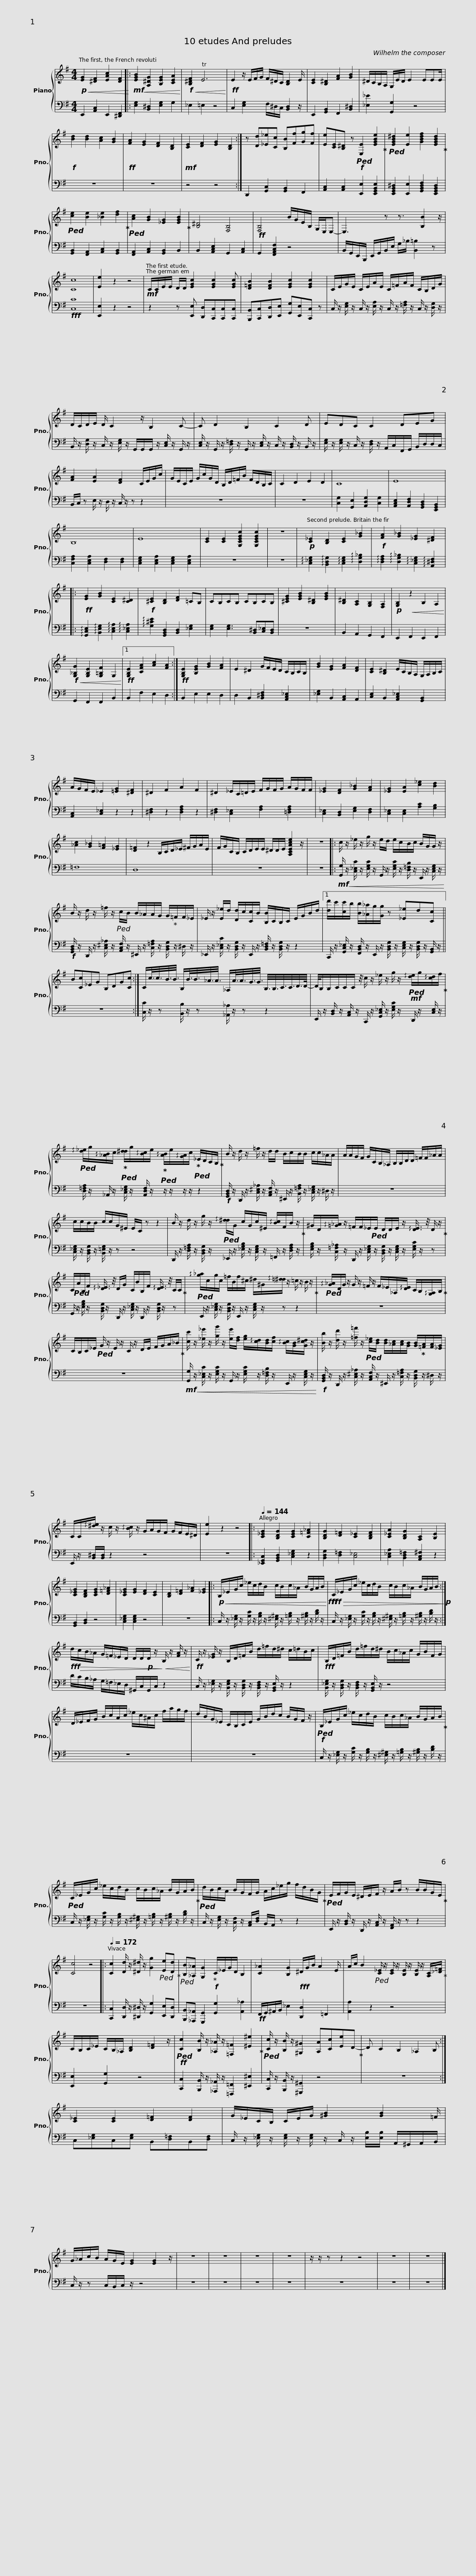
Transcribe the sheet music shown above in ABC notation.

X:1
%%score { 1 | 2 }
L:1/8
M:4/4
I:linebreak $
K:G
V:1 treble
V:2 bass
V:1
!p!!<(! [EG]2 [^DF]2 [EAc]2 [DF]2!<)! |:!mf!!<(! [EGB]2 [A,^DG]2 [B,EG]2 [CEA]2!<)! |!f!!<(! [B,^DF]2 TE6!<)! |!ff! E2 z/ E/F/G/ F/^D/C/ [B,D]2 E/ | [CE]2 [B,^D]2 [FA]2 [GB]2 |$ %5
 ^D/C/B,/A,/ G,/E/D/ E2 EEE/ |!f! [Bd]2 [Bd]2 [Ac]2 [GB]2 |!ff! [FA]2 [EG]2 [DF]2 [B,D]2 |!mf! [CE]2 [DF]2 [EG]2 [B,D]2 :| z [Dd][_E_e][Cc] [B,B][Ff][Gg][Ff] | %10
 [Ee][CE][B,^D] z!f!!ped! [E,E]2 [EGBe]2!ped-up! |$!ped! [EGB^d]2 [Ee]2 [GBdf]2 [EGBd]2!ped-up! |!ped! [ce]2 [Be]2 [_Be]2 [df]2!ped-up! |!ped! [Ac]2 [GB]2 [_EG]2 [EGB]2!ped-up! | [B,^D]4 [F,B,]4 | %15
!ff! [F,B,]4 B/G/E/B,/ G,/E,/E,- |$ E,3 z z3/2 [B,B]2 z/ | [Cc]8 | [Ee]2 z2 z4 |!mf! C/C/E/E/ D/D/ [EGc]2 [EGc]2 [EGc] | %20
 [D=FB]2 [DFB]2 [EGc]2 [EGc]2 |$ C/E/G/E/ C/E/A/E/ C/=F/A/F/ C/B,/D/G/ | D/C/D/E/ D/ C2 z/ B,2 C- |$ C D2 B,2 C2 D | EDC C2 DEG |$ %25
 [FA]2 [EA]2 [DF]2 C/E/G/c/ | G/E/C/E/ G/c/G/D/ B,/D/=F/B/ F/D/B,/C/ | C2 D2 E2 D2 | C8 | E8 |$ %30
 B,8 | E8 | [CE]2 [CE]2 [G,CEGc]2 [G,CEGc]2 | z8 |!p! [C_E]2 [B,D]2 [CE]2 [G_B]2 | %35
!f! [FA]2 [G_B]2 [_EG]2 [^DF]2 |:$!ff! [EG]2 [GB]2 [CE]2 [C^D]2 |!f! [^CE]2 [B,D]2 [DF]2 =CB, | CB,CB, CB,CB, | [^CEG]2 [EGB]2 [B,^D]2 [EGB]2 | %40
 [B,^D]2 [A,C]2 [G,B,]2 [F,A,]2 |$!p! [G,B,]2!<(! z2 B,2 A,2!<)! |!f!!<(! [G,_B,G]2 [G,B,E]2 [G,=B,F]2 G,2!<)! |1!ff! [G,B,E]2 [CFA]2 [Ac]2 [FA]2 :|!ff! [G,B,E]2 [B,EG]2 [GB]2 [FA]2 | %45
 E2 ^D2 G/F/E/D/ C/B,/C/B,/ | [GB]2 [EG]2 [FA]2 [DF]2 |$ [CE]2 [B,^D]2 E/C/B,/A,/ G,/A,/B,/C/ | A/G/F/E/ _E2 [=EG]2 [^DF]2 | ^D2 F2 A2 F2 | %50
 ^D2 _E/C/=D/E/ F/G/F/G/ A/G/F/F/ |$ [_EG]2 [DF]2 [G_B]2 [FA]2 | [_EG]2 [EA]2 [c_e]2 [Bd]2 | [_Ac]2 [G_B]2 [F=A]2 [_EG]2 | [D=F]2 z2 B,/C/D/_E/ ^F/G/A/E/ | %55
 F/G/C/B,/ C/D/E/E/ ^D/D/E/ [A,CEAce]2 z/ |$ z8 |: c/ z/ _e/ z/ g/ z/ e/d/ e/c/B/c/ B/G/G/ z/ | B/ z/ d/ z/ =f/ z/!ped! c/B/ B/_A/A/G/ G/!ped-up!=F/F/_E/ |$ _E/ z/ [E_e]/d/ [Dd]/c/[Cc]/B/ [B,B]/C/B,/C/ E/G/B/d/ |1 %60
 [dd']/c'/[cc']/b/ [Bb]/[_A_a]/g/[Gg]/ z [_E_e]d[Cc] ||$ B[Cc]_EG B,DG[Cc] :| C/c3/8c3/8B3/8B3/8 B,/B3/8B3/8_A3/8A3/8 _A,/A3/8A3/8G3/8G3/8 B,3/8B,3/8C3/8C3/8D/4>D/4- |$ D/4B,/B,/C/C/C/ z/4 c/ z/ _e/ z/ g/ z/!mf!!ped! !arpeggio![de]/g/!arpeggio![cd]/f/!ped-up! |$!ped! !arpeggio![d_e]/g/!arpeggio![_AB]/c/!ped-up!!ped! [d^d]/g/!arpeggio![Bc]/e/!ped-up!!ped! !arpeggio![AB]/e/!arpeggio![GA]/c/!ped-up!!ped! _E/D/C/B,/!ped-up! |$ %65
 B/ z/ d/ z/ =f/ z/ d/d/ B/c/B/B/ c/c/_A/A/ | A/A/G/F/ G/C/B,/_A,/ B,/B,/D/D/ =F/F/_A/A/ |$ c/c/B/B/ c/c/G/^E/ E/C/ z z2 | B/ z/ d/ z/ g/ z/!ped! !arpeggio![d^d]/G/ c/G/c/^E/ !arpeggio![Bc]/F/B/ z/!ped-up! |$ ^G/D/!arpeggio![=G_A]/ z/ =F/F/_E/!ped!E/ D/D/E/ z/ !arpeggio![DE]3/4 z/4 D/ z/!ped-up! | %70
 C/!ped!A/B,/F/ !arpeggio![D_E]3/4 z/4 D/G/ C/B/B,/F/ !arpeggio![DE]3/4 z/4 C/C/!ped-up! |$!ped! !arpeggio![g_a]/c/g/c/ =f/B/f/^c/ ^d/^G/!arpeggio![=d^d]/ z/ =c/ z/ B/ z/!ped-up! |$!ped! !arpeggio![G_A]/D/G/ z/ G/ z/ =F/ z/ F/_E/_A,/!arpeggio![DE]/ C/B,/!arpeggio![G,A,]/B,/!ped-up! | C/B,/C/_E/!ped! G/ z/ E/ z/ C/ z/ D/E/ F/G/A/_B/!ped-up! |$ [cc']/ z/ [_e_e']/ z/ [gg']/ z/ [ee']/[df]/ [eg]/!arpeggio![cd]/[Bd]/[cf]/ !arpeggio![Bc]/[GB]/[Gc^d]/ z/ | %75
 [Bb]/ z/ [dd']/ z/ [=f=f']/ z/!ped! [c_e]/[Bd]/ [Bd]/[_Ac]/[Ac]/[GB]/ [GB]/!ped-up![=FA]/[FA]/[_EG]/ |$ C/C/!arpeggio![^de]/ z/ c/ z/ !arpeggio![Bc]/ z/ G/A/G/F/ G/F/E/^D/ | [Ee]2 z2 z4 |:[Q:1/4=144] [C_EG]2 [B,DG]2 [CEG]2 [C=F_A]2 | [B,DG]2 [D=F]2 [C_E]2 [B,DF]2 | %80
 [C_EA]2 [B,DG]2 [A,C]2 [B,E]2 |$ [C_EG]2 [B,DF]2 [CEG]2 [D=F_A]2 | [C_EG]2 [EG]2 [DF]2 [CE]2 | [B,D]2 [D=F]2 [F_A]2 [_EG]2 |:!p!!<(! B,/_E/G/c/ _e/c/d/B/ c/B/c/_A/ B/G/A/B/!<)!!fff! |$ %85
!fff! C/!>(!_E/G/c/ _e/c/d/B/ c/B/c/_A/ B/G/A/B/!>)!!p! :|!fff!!>(! d/c/B/_A/ G/=F/_E/D/ D/D/!p!D/ z/!>)!!<(! B,/ z/ [FA]/ z/!<)! |$!ff! C/ z/ [_EG]/ z/ B,/D/=F/B/ d/=f/d/^d/ c/=d/B/c/ |!fff! B,/D/=F/B/ d/=f/d/^d/ B/c/_A/c/ G/B/F/G/ |$ D/_E/F/G/ B/c/A/c/ _e/c/^A/c/ f/a/g/f/ | %90
 d/B/G/_E/ C/B,/C/E/ G/B/d/c/ B/G/F/ z/ |$!f!!ped! B,/_E/G/c/ _e/c/d/B/ c/B/c/_A/ B/G/A/B/!ped-up! |!ped! C/_E/G/c/ _e/c/d/B/ c/B/c/_A/ B/G/A/B/!ped-up! |$!ped! d/B/c/A/ B/G/F/G/ A/c/_e/g/ f/d/B/G/!ped-up! |!ped! E/F/G/E/ ^D/E/F/ z/ A/B/ z B/B/G/E/!ped-up! | %95
 [Cc]4 z4 |:$[Q:1/4=172] [Cc]2 [Dd]/ z/ [^D^d]/ z/ [Gg]2!ped! [Ee][Dd]!ped-up! |!ped! [B,B][_A,_A] [G,G]2!ped-up!!f! C/_E/G/D/ B,2 | [C_A]2 [B,G]2!fff! ^D/G/B/ A2 E/ |$ A/c/ B2!ped! [C_E]/ z/ [CE]/ z/ [B,E]/ z/ [B,E]/ z/ [A,C]/[_D=F]/!ped-up! | %100
 C/B,/C/_E/ C/B,/_A,/ [B,D]2 [D=F]2 z/ |!ff!!ped! [Cc]2 [B,B]/ z/ [_A,_A]/ z/ [=F,=F]2 [^E^e]2!ped-up! |$!ped! [Cc]/ z/ [B,B]/ z/ [^G,^G]2 [A,A][Cc][Ee]D-!ped-up! | D C2 B,2 _A,2 B, :| [C_E]2 [CE]2 [D=F]2 [DF]2 |$ %105
 G/_E/C/B,/ C/E/G/ [^GB]2 [GB]2 =F/ | G/_A/c/B/ A/G/E/ [EG]2 [EG]2 z/ | z8 | z8 | z8 | %110
 z8 |$ z/ z/ z z2 z4 | z8 | z8 |] %114
V:2
 E,,2 [A,,C,]2 E,,2 [^D,,F,,]2 |: [E,G,]2 [B,,^D,]2 [E,G,]2 G,2 | _E,2 =E,2 z4 | C,2 [E,G,]2 F,/^D,/C,/ [B,,D,]2 z/ | E,,2 [G,,B,,]2 F,,2 [B,,^D,]2 |$ %5
 [_E,_E]2 [G,,G,]2 z4 | z8 | z8 | z4 z4 :| D,,2 [G,,C,]2 [G,,B,,]2 F,,2 | %10
 [A,,C,]2 [A,,C,]2 [E,,E,]2 [E,,G,,B,,E,]2 |$ [E,,G,,B,,^D,]2 [E,,E,]2 [G,,B,,D,F,]2 [E,,G,,B,,D,]2 | [G,,B,,]2 [F,,A,,]2 [A,,C,]2 [G,,B,,]2 | [F,,A,,]2 [A,,C,]2 [G,,B,,]2 B,,2 | B,,2 [A,,C,E,]2 G,,2 [A,,C,]2 | %15
 G,,2 [F,,A,,C,F,]2 z4 |$ B,,/G,,/E,,/B,,,/ E,,/G,,/B,,/E,/ G,/_B,/ [B,,=B,]2 z |!fff! [C,C]8 | [E,,E,]2 z2 z4 | z2 z [E,,E,] [D,,D,][C,,C,][C,,C,][C,,C,] | %20
 [B,,,B,,][C,,C,][D,,D,][E,,E,] [G,,G,][E,,E,][C,,C,] z |$ C,/ z/ [E,G,]/ z/ C,/ z/ [E,A,]/ z/ C,/ z/ [=F,A,]/ z/ C,/ z/ [D,G,]/ z/ | B,,/ z/ [D,G,]/ z/ C,/ z/ [E,G,]/ z/ G,,/G,,/G,,/ z/ [C,E,]/ z/ G,,/ z/ |$ [C,E,]/ z/ G,,/ z/ [D,=F,]/ z/ G,,/ z/ [C,E,]/ z/ C,/ z/ [B,,D,]/ z/ B,,/ z/ | [E,G,]/ z/ [E,G,]/ z/ C,/ z/ [D,F,]/ z/ A,,/C,/F,,/G,,/ B,,/D,/D,/C,/ |$ %25
 B,,/C,/ z E,/ z/ D,/ z/ C,/ z/ z z2 | z8 | z8 | [C,G,]2 [G,,E,]2 [A,,D,G,]2 [C,G,]2 | [A,,C,E,]2 [A,,D,F,]2 [G,,B,,D,]2 [E,,G,,B,,]2 |$ %30
 [C,F,A,]2 [C,E,A,]2 [D,F,]2 [D,F,]2 | [C,E,G,]2 [C,E,A,]2 [C,E,G,]2 [C,E,A,]2 | z8 | z8 | !arpeggio![C,_E,G,]2 !arpeggio![B,,D,G,]2 !arpeggio![C,E,G,]2 !arpeggio![D,G,_B,]2 | %35
 !arpeggio![D,F,A,]2 !arpeggio![D,G,_B,]2 !arpeggio![C,_E,G,]2 !arpeggio![A,,^D,F,]2 |:$ !arpeggio![G,,C,E,]2 !arpeggio![B,,E,G,]2 !arpeggio![C,E,A,]2 !arpeggio![C,_E,A,]2 | !arpeggio![G,^CE]2 [G,,B,,D,]2 [B,,D,]2 [_E,G,]2 | [E,G,]2 [E,G,]3 [B,,^D,][C,_E,][B,,D,] | z8 | %40
 B,,2 A,,2 G,,2 F,,2 |$ E,,2 F,,2 E,,2 F,,2 | G,,2 F,,2 F,,2 B,,2 |1 B,,2 F,2 E,2 D,2 :| B,,2 E,2 E,2 D,2 | %45
 D,2 B,,2 [B,,^D,F,]2 [A,,C,_E,]2 | [_E,G,]2 B,,2 [A,,C,]2 A,,2 |$ [C,E,]2 B,,2 [A,,C,_E,]2 [G,,B,,]2 | [A,,C,]2 [C,_E,]2 z2 z2 | [^D,F,]2 z2 [D,F,A,]2 z2 | %50
 [^D,F,]2 [C,_E,]2 [F,A,]2 [=D,F,A,]2 |$ [C,_E,]2 [B,,D,]2 [E,G,]2 [D,F,]2 | [C,_E,]2 [C,E,]2 [A,C]2 [G,B,]2 | =F,8 | D,8 | %55
 z8 |$ z8 |:!mf! [G,,G,]/!<(! z/ [C,_E,C]/ z/ [E,G,C]/ z/ G,,/ z/ [E,G,C]/ z/ [D,=F,B,]/ z/ E,,/ z/ [C,E,G,]/ z/!<)! |!f! [G,,B,,D,]/ z/ D,,/ z/ [C,^E,_A,]/ z/ [A,,C,F,]/ z/ ^E,,/ z/ [C,=F,A,]/ z/ [B,,D,G,]/ z/ ^D,/ z/ |$ _E,,/ z/ [C,_E,C]/ z/ [B,,D,G,]/ z/ E,,/ z/ [B,,D,=F,]/ z/ [B,,D,G,]/ z/ z2 |1 %60
 C,,/ z/ [G,,C,_E,]/ z/ [F,,B,,D,]/ z/ E,,/ z/ [B,,D,G,]/ z/ [C,E,G,]/ z/ [B,,D,G,]/ z/ [G,,B,,]/ z/ ||$ z8 :| [C,C]/ z/ z [B,,B,]/ z/ z [_A,,_A,]/ z/ z z2 |$ E,,/ z/ [B,,D,]/ z/ [A,,C,]/ z/ C,,/ z/ [G,,C,_E,]/ z/ [E,G,C]/ z/ D,,/ z/ [C,E,]/ z/ |$ [D,=F,A,]/ z/ _A,,/ z/ [C,_E,G,]/ z/ [A,,D,F,]/ z/ z/ z/ z/ z/ z2 |$ %65
!f! [G,,B,,D,]/ z/ D,,/ z/ [C,^E,_A,]/ z/ [A,,C,F,]/ z/ ^E,,/ z/ [B,,=F,A,]/ z/ [C,_E,G,]/ z/ ^D,/ z/ | z8 |$ [C,_E,G,]/ z/ [B,,D,G,]/ z/ [B,,=E,G,]/ z/ z z4 | D,,/ z/ [D,=F,A,]/ z/ [B,,D,G,]/ z/ _E,,/ z/ [_E,G,B,]/ z/ [C,E,G,]/ z/ =F,,/ z/ [D,F,A,]/ z/ |$ [E,G,B,]/ z/ [C,=F,_A,]/ z/ D,,/ z/ [C,_E,G,]/ z/ [B,,D,G,]/ z/ [C,E,G,]/ z/ [E,G,C]/ z/ z | %70
 G,,/ z/ [E,G,B,]/ z/ [B,,D,G,]/ z/ D,,/ z/ [C,_E,G,]/ z/ D,,/ z/ [B,,D,G,]/ z/ z |$ E,,/ z/ [C,_E,G,]/ z/ [B,,D,G,]/ z/ E,,/ z/ [C,E,G,]/ z/ z z2 |$ z8 | z8 |$!mf! [G,,G,]/!<(! z/ [C,_E,C]/ z/ [E,G,C]/ z/ G,,/ z/ [E,G,C]/ z/ [D,=F,B,]/ z/ E,,/ z/ [C,E,G,]/ z/!<)! | %75
!f! [G,,B,,D,]/ z/ D,,/ z/ [C,^E,_A,]/ z/ [A,,C,F,]/ z/ ^E,,/ z/ [C,=F,A,]/ z/ [B,,D,G,]/ z/ ^D,/ z/ |$ E,,/ z/ [B,,^D,]/[B,,D,]/ z2 z4 | z8 |: [_E,,G,,C,]2 [G,,B,,D,]2 [C,_E,G,]2 z2 | [B,,D,G,]2 [D,=F,]2 [C,_E,]4 | %80
 [C,_E,A,]2 [B,,D,=F,]2 [A,,C,^F,]2 z2 |$ [G,,B,,]2 [B,,D,]2 z4 | [C,_E,G,]2 [C,E,G,]2 z4 | z8 |: C,/ z/ [_E,G,]/ z/ [G,C]/ z/ [G,B,]/ z/ [^E,^G,]/ z/ [=G,B,]/ z/ [^G,B,]/ z/ [B,D]/ z/ |$ %85
 C,/ z/ [_E,G,]/ z/ [G,C]/ z/ [G,B,]/ z/ [^E,^G,]/ z/ [=G,B,]/ z/ [^G,B,]/ z/ [B,D]/ z/ :| D/C/B,/_A,/ G,/=F,/_E,/D,/ ^G,,/C,/G,,/C,/ z2 |$ C,/ z/ [_E,G,]/ z/ [B,,E,G,]/ z/ [B,,D,G,]/ z/ [B,,D,F,]/ z/ [G,,B,,E,]/ z/ z2 | [B,,_E,G,]/ z/ [B,,D,G,]/ z/ [B,,D,F,]/ z/ [G,,B,,E,]/ z/ z4 |$ z8 | %90
 z8 |$ C,/ z/ [_E,G,]/ z/ [G,C]/ z/ [G,B,]/ z/ [^E,^G,]/ z/ [=G,B,]/ z/ [^G,B,]/ z/ [B,D]/ z/ | C,/ z/ [_E,G,]/ z/ [G,C]/ z/ [G,B,]/ z/ [^E,^G,]/ z/ [=G,B,]/ z/ [^G,B,]/ z/ [B,D]/ z/ |$ C,/ z/ [E,G,]/ z/ [C,F,]/ z/ [A,,C,]/[D,F,]/ B,,/A,,/ z z2 | E,,/ z/ [B,,D,]/ z/ D,,/ z/ [A,,C,]/ z/ [F,,A,,]/ z/ z z2 | %95
 z8 |:$ [C,,C,]2 [D,,D,]/ z/ [^D,,^D,]/ z/ [G,,G,]2 [E,,E,][D,,D,] | [B,,,B,,][_A,,,_A,,] [G,,,G,,]2 [G,,G,]2 [A,,_A,]2 |!ff! F,,/G,,/^A,,/B,,/ _E,2 [D,,D,]2 =F,,2 |$ [A,,A,]2 z2 z4 | %100
 [E,,E,]2 [G,,G,]2 z4 | [C,,C,]2 [B,,,B,,]/ z/ [_A,,,_A,,]/ z/ [=F,,,=F,,]2 [^E,,^E,]2 |$ [C,,C,]/ z/ [B,,,B,,]/ z/ [^G,,,^G,,]2 z4 | z8 :| C,[_E,G,]C,[E,G,] B,,[D,=F,]B,,[D,F,] |$ %105
 C,/ z/ [_E,G,]/ z/ [E,G,]/ z/ [E,G,]/ z/ C,/ z/ [E,B,]/[E,B,]/ A,,/^G,,/A,,/B,,/ | C,/ z/ z C,/B,,/C,/ z/ z4 | z8 | z8 | z8 | %110
 z8 |$ z8 | z8 | z8 |] %114
